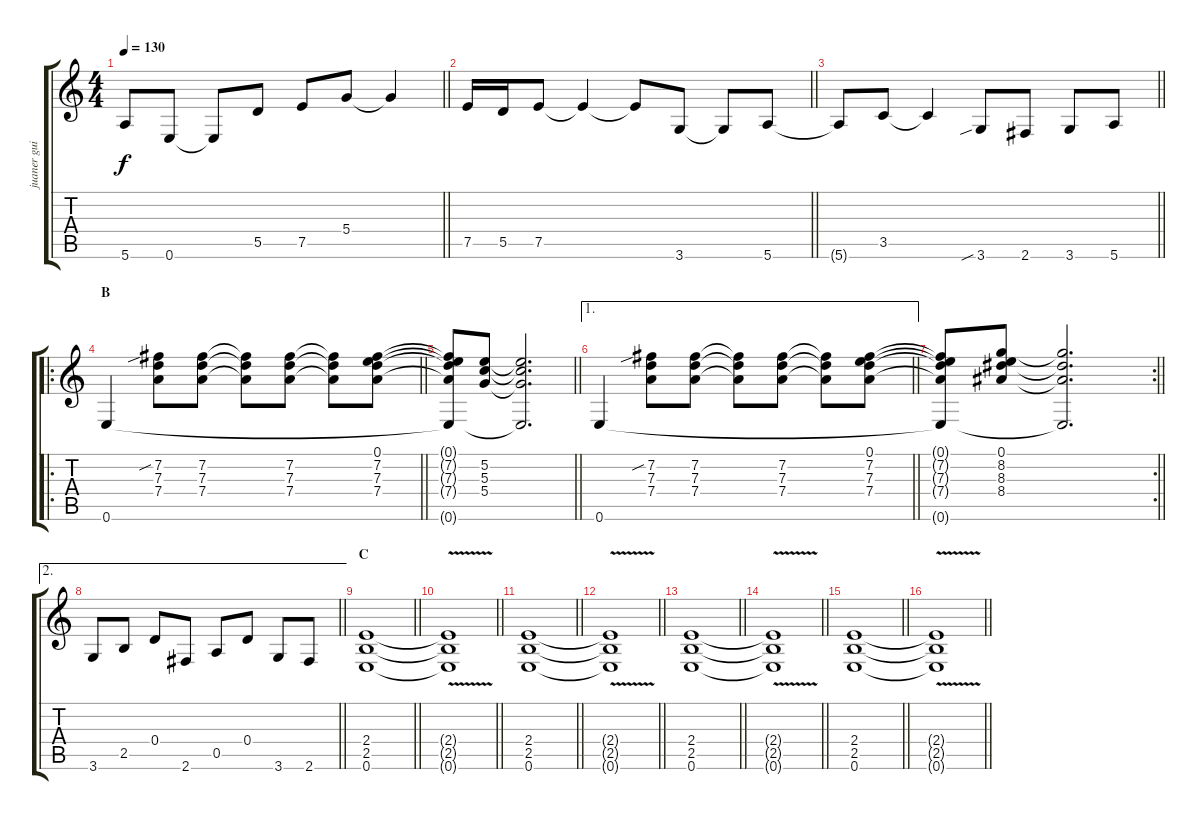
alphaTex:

\track ("juaner guitar 1" "juaner gui") {instrument distortionguitar}
\staff {score tabs}
\tuning (E4 B3 G3 D3 A2 E2) {hide}
\ts (4 4)
\tempo 130
\clef g2
\barLineRight lightlight
\ks c
5.6{t}.8{dy f} 0.6.8 0.6{t}.8 5.5.8 7.5.8 5.4.8 5.4{t}.4 |
\barLineRight lightlight
7.5.16 5.5.16 7.5.8 7.5{t}.4 7.5{t}.8 3.6.8 3.6{t}.8 5.6.8 |
\barLineRight lightlight
5.6{t}.8 3.5.8 3.5{t}.4 3.6{sib}.8 2.6.8 3.6.8 5.6.8 |
\ro
\section ("" "B")
\barLineRight lightlight
0.6.4 (7.2{sib} 7.3 7.4).8 (7.2 7.3 7.4).8 (7.2{t} 7.3{t} 7.4{t}).8 (7.2 7.3 7.4).8 (7.2{t} 7.3{t} 7.4{t}).8 (0.1 7.2 7.3 7.4).8 |
\barLineRight lightlight
(0.1{t} 7.2{t} 7.3{t} 7.4{t} 0.6{t}).8 (5.2 5.3 5.4).8 (5.2{t} 5.3{t} 5.4{t} 0.6{t}).2{d} |
\ae 1
\barLineRight lightlight
0.6.4 (7.2{sib} 7.3 7.4).8 (7.2 7.3 7.4).8 (7.2{t} 7.3{t} 7.4{t}).8 (7.2 7.3 7.4).8 (7.2{t} 7.3{t} 7.4{t}).8 (0.1 7.2 7.3 7.4).8 |
\rc 2
\barLineRight lightlight
(0.1{t} 7.2{t} 7.3{t} 7.4{t} 0.6{t}).8 (0.1 8.2 8.3 8.4).8 (8.2{t} 8.3{t} 8.4{t} 0.6{t}).2{d} |
\ae 2
\barLineRight lightlight
3.6.8 2.5.8 0.4.8 2.6.8 0.5.8 0.4.8 3.6.8 2.6.8 |
\section ("" "C")
\barLineRight lightlight
(2.4 2.5 0.6).1 |
\barLineRight lightlight
(2.4{t} 2.5{t} 0.6{v t}).1 |
\barLineRight lightlight
(2.4 2.5 0.6).1 |
\barLineRight lightlight
(2.4{t} 2.5{t} 0.6{v t}).1 |
\barLineRight lightlight
(2.4 2.5 0.6).1 |
\barLineRight lightlight
(2.4{t} 2.5{t} 0.6{v t}).1 |
\barLineRight lightlight
(2.4 2.5 0.6).1 |
\barLineRight lightlight
(2.4{t} 2.5{t} 0.6{v t}).1
